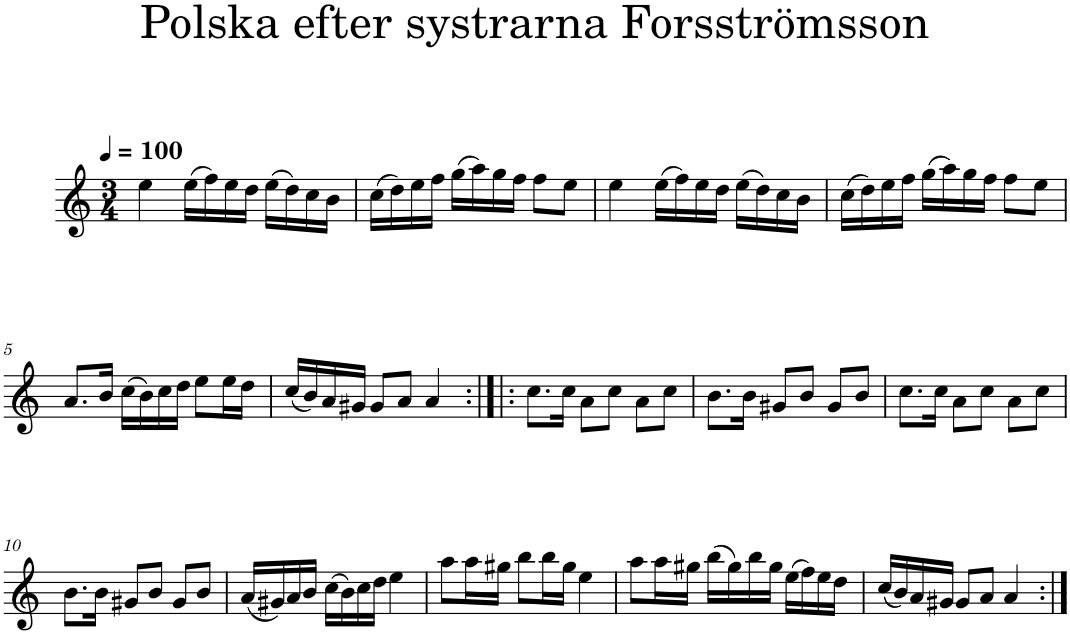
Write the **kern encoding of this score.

**kern
*part1
*staff1
*I"Piano
*I'Pno
*clefG2
*k[]
*M3/4
*MM100
=1
4ee\
(16ee\LL
16ff\)
16ee\
16dd\JJ
(16ee\LL
16dd\)
16cc\
16b\JJ
=2
(16cc\LL
16dd\)
16ee\
16ff\JJ
(16gg\LL
16aa\)
16gg\
16ff\JJ
8ff\L
8ee\J
=3
4ee\
(16ee\LL
16ff\)
16ee\
16dd\JJ
(16ee\LL
16dd\)
16cc\
16b\JJ
=4
(16cc\LL
16dd\)
16ee\
16ff\JJ
(16gg\LL
16aa\)
16gg\
16ff\JJ
8ff\L
8ee\J
!!LO:LB:g=z
=5
8.a/L
16b/Jk
(16cc\LL
16b\)
16cc\
16dd\JJ
8ee\L
16ee\L
16dd\JJ
=6
(16cc/LL
16b/)
16a/
16g#X/JJ
8g#/L
8a/J
4a/
=7:|!|:
8.cc\L
16cc\Jk
8a\L
8cc\J
8a\L
8cc\J
=8
8.b\L
16b\Jk
8g#X/L
8b/J
8g#/L
8b/J
=9
8.cc\L
16cc\Jk
8a\L
8cc\J
8a\L
8cc\J
!!LO:LB:g=z
=10
8.b\L
16b\Jk
8g#X/L
8b/J
8g#/L
8b/J
=11
(16a/LL
16g#X/)
16a/
16b/JJ
(16cc\LL
16b\)
16cc\
16dd\JJ
4ee\
=12
8aa\L
16aa\L
16gg#X\JJ
8bb\L
16bb\L
16gg#\JJ
4ee\
=13
8aa\L
16aa\L
16gg#X\JJ
(16bb\LL
16gg#\)
16bb\
16gg#\JJ
(16ee\LL
16ff\)
16ee\
16dd\JJ
=14
(16cc/LL
16b/)
16a/
16g#X/JJ
8g#/L
8a/J
4a/
=:|!
*-
